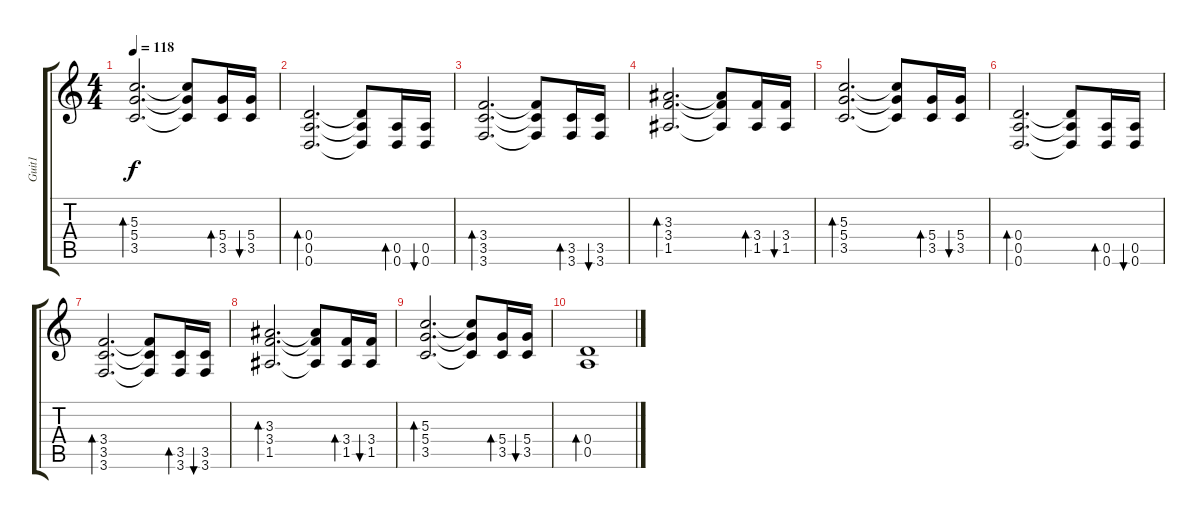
\track ("Guit1" "Guit1") {instrument electricguitarjazz}
\staff {score tabs}
\tuning (E4 B3 G3 D3 A2 D2) {hide}
\ts (4 4)
\tempo 118
\clef g2
\ks c
(5.3 5.4 3.5).2{d bd 60 dy f} (5.3{t} 5.4{t} 3.5{t}).8 (5.4 3.5).16{bd 60} (5.4 3.5).16{bu 60} |
(0.4 0.5 0.6).2{d bd 60} (0.4{t} 0.5{t} 0.6{t}).8 (0.5 0.6).16{bd 60} (0.5 0.6).16{bu 60} |
(3.4 3.5 3.6).2{d bd 60} (3.4{t} 3.5{t} 3.6{t}).8 (3.5 3.6).16{bd 60} (3.5 3.6).16{bu 60} |
(3.3 3.4 1.5).2{d bd 60} (3.3{t} 3.4{t} 1.5{t}).8 (3.4 1.5).16{bd 60} (3.4 1.5).16{bu 60} |
(5.3 5.4 3.5).2{d bd 60} (5.3{t} 5.4{t} 3.5{t}).8 (5.4 3.5).16{bd 60} (5.4 3.5).16{bu 60} |
(0.4 0.5 0.6).2{d bd 60} (0.4{t} 0.5{t} 0.6{t}).8 (0.5 0.6).16{bd 60} (0.5 0.6).16{bu 60} |
(3.4 3.5 3.6).2{d bd 60} (3.4{t} 3.5{t} 3.6{t}).8 (3.5 3.6).16{bd 60} (3.5 3.6).16{bu 60} |
(3.3 3.4 1.5).2{d bd 60} (3.3{t} 3.4{t} 1.5{t}).8 (3.4 1.5).16{bd 60} (3.4 1.5).16{bu 60} |
(5.3 5.4 3.5).2{d bd 60} (5.3{t} 5.4{t} 3.5{t}).8 (5.4 3.5).16{bd 60} (5.4 3.5).16{bu 60} |
(0.4 0.5).1{bd 60}
